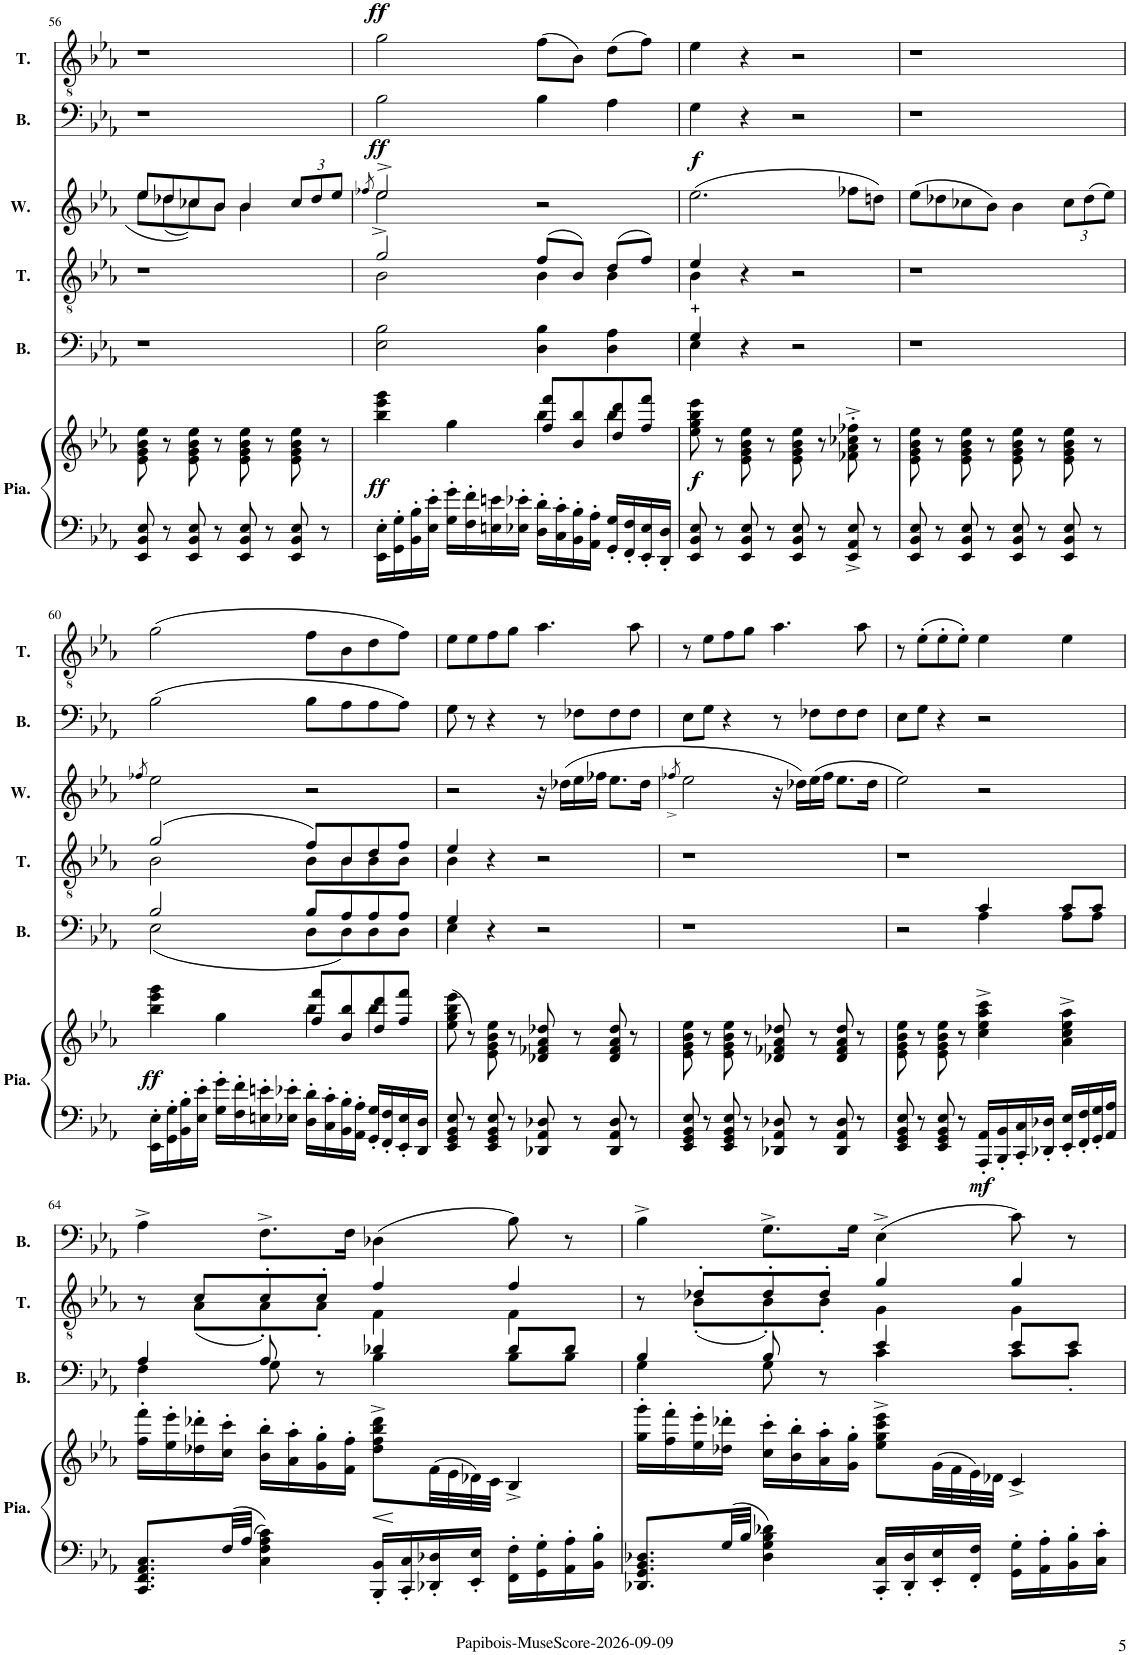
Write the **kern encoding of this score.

**kern	**kern	**dynam	**kern	**kern	**kern	**dynam	**kern	**kern	**dynam
*part6	*part6	*part6	*part5	*part4	*part3	*part3	*part2	*part1	*part1
*staff7	*staff6	*staff6/7	*staff5	*staff4	*staff3	*staff3	*staff2	*staff1	*staff1
*I"Piano	*	*	*I"Basse	*I"Ténor	*I"Femmes	*	*I"Basse	*I"Ténor	*
*I'Pia.	*	*	*I'B.	*I'T.	*	*	*I'B.	*I'T.	*
!!LO:PB:g=z
*clefF4	*clefG2	*	*clefF4	*clefGv2	*clefG2	*	*clefF4	*clefGv2	*
*k[b-e-a-]	*k[b-e-a-]	*	*k[b-e-a-]	*k[b-e-a-]	*k[b-e-a-]	*	*k[b-e-a-]	*k[b-e-a-]	*
*M4/4	*M4/4	*	*M4/4	*M4/4	*M4/4	*	*M4/4	*M4/4	*
*met(c)	*met(c)	*	*met(c)	*met(c)	*met(c)	*	*met(c)	*met(c)	*
=56	=56	=56	=56	=56	=56	=56	=56	=56	=56
*	*	*	*	*	*^	*	*	*	*
8EE-/ 8BB-/ 8E-/	8e-\ 8g\ 8b-\ 8ee-\	.	1r	1r	8ee-/L	8ee-\L	.	1r	1r	.
8r	8r	.	.	.	8dd-X/	(<8dd-\	.	.	.	.
8EE-/ 8BB-/ 8E-/	8e-\ 8g\ 8b-\ 8ee-\	.	.	.	8cc-X/	8cc-\)	.	.	.	.
8r	8r	.	.	.	8b-/J	8b-\J	.	.	.	.
8EE-/ 8BB-/ 8E-/	8e-\ 8g\ 8b-\ 8ee-\	.	.	.	4b-/	4b-\	.	.	.	.
8r	8r	.	.	.	.	.	.	.	.	.
*	*	*	*	*	*Xbrackettup	*	*	*	*	*
8EE-/ 8BB-/ 8E-/	8e-\ 8g\ 8b-\ 8ee-\	.	.	.	12cc-/L	4ryy	.	.	.	.
.	.	.	.	.	12dd-/	.	.	.	.	.
8r	8r	.	.	.	.	.	.	.	.	.
.	.	.	.	.	12ee-/J	.	.	.	.	.
=57	=57	=57	=57	=57	=57	=57	=57	=57	=57	=57
.	.	.	.	.	8qff-X/	.	.	.	.	.
*	*^	*	*^	*^	*	*	*	*	*	*
!	!	!	!LO:DY:b	!	!	!	!	!	!	!LO:DY:a	!	!	!LO:DY:a
16EE-\' 16E-\'LL	4bb-\ 4eee-\ 4ggg\	2ryy	ff	2B-\	2E-\	2g/	2B-\	2ee-^/	2ee-^\	ff	2B-\	2g\	ff
16GG\' 16G\'	.	.	.	.	.	.	.	.	.	.	.	.	.
16BB-\' 16B-\'	.	.	.	.	.	.	.	.	.	.	.	.	.
16E-\' 16e-\'JJ	.	.	.	.	.	.	.	.	.	.	.	.	.
16G\' 16g\'LL	4gg\	.	.	.	.	.	.	.	.	.	.	.	.
16F\' 16f\'	.	.	.	.	.	.	.	.	.	.	.	.	.
16En\ 16en\	.	.	.	.	.	.	.	.	.	.	.	.	.
16E-X\' 16e-X\'JJ	.	.	.	.	.	.	.	.	.	.	.	.	.
16D\' 16d\'LL	8ff/ 8fff/L	4bb-\	.	4B-\	4D\	(>8f/L	4B-\	2r	2ryy	.	4B-\	(>8f\L	.
16C\' 16c\'	.	.	.	.	.	.	.	.	.	.	.	.	.
16BB-\' 16B-\'	8b-/ 8bb-/	.	.	.	.	8B-/J)	.	.	.	.	.	8B-\J)	.
16AA-\' 16A-\'JJ	.	.	.	.	.	.	.	.	.	.	.	.	.
16GG/' 16G/'LL	8dd/ 8ddd/	4bb-\	.	4A-\	4D\	(>8d/L	4B-\	.	.	.	4A-\	(>8d\L	.
16FF/' 16F/'	.	.	.	.	.	.	.	.	.	.	.	.	.
16EE-/' 16E-/'	8ff/ 8fff/J	.	.	.	.	8f/J)	.	.	.	.	.	8f\J)	.
16DD/' 16D/'JJ	.	.	.	.	.	.	.	.	.	.	.	.	.
*	*v	*v	*	*	*	*	*	*v	*v	*	*	*	*
=58	=58	=58	=58	=58	=58	=58	=58	=58	=58	=58	=58
!	!	!LO:DY:b	!	!	!	!	!	!LO:DY:a	!	!	!
8EE-/ 8BB-/ 8E-/	8ee-\ 8gg\ 8bb-\ 8eee-\	f	4G/	4E-\	4e-/	4B-\	(>2.ee-\	f	4G\	4e-\	.
8r	8r	.	.	.	.	.	.	.	.	.	.
8EE-/ 8BB-/ 8E-/	8e-\ 8g\ 8b-\ 8ee-\	.	4r	2.ryy	4r	2.ryy	.	.	4r	4r	.
8r	8r	.	.	.	.	.	.	.	.	.	.
8EE-/ 8BB-/ 8E-/	8e-\ 8g\ 8b-\ 8ee-\	.	2r	.	2r	.	.	.	2r	2r	.
8r	8r	.	.	.	.	.	.	.	.	.	.
8EE-/^ 8AA-/^ 8E-/^	8f-X\'^ 8a-\'^ 8cc-X\'^ 8ff-X\'^	.	.	.	.	.	8ff-X\L	.	.	.	.
8r	8r	.	.	.	.	.	8ddn\J)	.	.	.	.
*	*	*	*v	*v	*	*	*	*	*	*	*
*	*	*	*	*v	*v	*	*	*	*	*
=59	=59	=59	=59	=59	=59	=59	=59	=59	=59
8EE-/ 8BB-/ 8E-/	8e-\ 8g\ 8b-\ 8ee-\	.	1r	1r	(>8ee-\L	.	1r	1r	.
8r	8r	.	.	.	8dd-X\	.	.	.	.
8EE-/ 8BB-/ 8E-/	8e-\ 8g\ 8b-\ 8ee-\	.	.	.	8cc-X\	.	.	.	.
8r	8r	.	.	.	8b-\J)	.	.	.	.
8EE-/ 8BB-/ 8E-/	8e-\ 8g\ 8b-\ 8ee-\	.	.	.	4b-\	.	.	.	.
8r	8r	.	.	.	.	.	.	.	.
8EE-/ 8BB-/ 8E-/	8e-\ 8g\ 8b-\ 8ee-\	.	.	.	12cc-\L	.	.	.	.
.	.	.	.	.	(>12dd-\	.	.	.	.
8r	8r	.	.	.	.	.	.	.	.
.	.	.	.	.	12ee-\J)	.	.	.	.
!!LO:LB:g=z
=60	=60	=60	=60	=60	=60	=60	=60	=60	=60
.	.	.	.	.	8qff-X/	.	.	.	.
*	*^	*	*^	*^	*	*	*	*	*
!	!	!	!LO:DY:b	!	!	!	!	!	!	!	!	!
16EE-\' 16E-\'LL	4bb-\ 4eee-\ 4ggg\	2ryy	ff	2B-/	(<2E-\	(>2g/	2B-\	2ee-\	.	(>2B-\	(>2g\	.
16GG\' 16G\'	.	.	.	.	.	.	.	.	.	.	.	.
16BB-\' 16B-\'	.	.	.	.	.	.	.	.	.	.	.	.
16E-\' 16e-\'JJ	.	.	.	.	.	.	.	.	.	.	.	.
16G\' 16g\'LL	4gg\	.	.	.	.	.	.	.	.	.	.	.
16F\' 16f\'	.	.	.	.	.	.	.	.	.	.	.	.
16En\' 16en\'	.	.	.	.	.	.	.	.	.	.	.	.
16E-X\' 16e-X\'JJ	.	.	.	.	.	.	.	.	.	.	.	.
16D\' 16d\'LL	8ff/ 8fff/L	4bb-\	.	8B-/L	8D\L	8f/L)	8B-\L	2r	.	8B-\L	8f\L	.
16C\' 16c\'	.	.	.	.	.	.	.	.	.	.	.	.
16BB-\' 16B-\'	8b-/ 8bb-/	.	.	8A-/	8D\)	8B-/	8B-\	.	.	8A-\	8B-\	.
16AA-\' 16A-\'JJ	.	.	.	.	.	.	.	.	.	.	.	.
16GG/' 16G/'LL	8dd/ 8ddd/	4bb-\	.	8A-/	8D\	8d/	8B-\	.	.	8A-\	8d\	.
16FF/' 16F/'	.	.	.	.	.	.	.	.	.	.	.	.
16EE-/' 16E-/'	8ff/ 8fff/J	.	.	8A-/J	8D\J	8f/J	8B-\J	.	.	8A-\J)	8f\J)	.
16DD/ 16D/JJ	.	.	.	.	.	.	.	.	.	.	.	.
*	*v	*v	*	*	*	*	*	*	*	*	*	*
=61	=61	=61	=61	=61	=61	=61	=61	=61	=61	=61	=61
8EE-/ 8GG/ 8BB-/ 8E-/	(>8ee-\ 8gg\ 8bb-\ 8eee-\	.	4G/	4E-\	4e-/	4B-\	2r	.	8G\	8e-\L	.
8r	8r)	.	.	.	.	.	.	.	8r	8e-\	.
8EE-/ 8GG/ 8BB-/ 8E-/	8e-\ 8g\ 8b-\ 8ee-\	.	4r	2.ryy	4r	2.ryy	.	.	4r	8f\	.
8r	8r	.	.	.	.	.	.	.	.	8g\J	.
8DD-X/ 8AA-/ 8D-X/	8d-X/ 8f-X/ 8a-/ 8dd-X/	.	2r	.	2r	.	16r	.	8r	4.a-\	.
.	.	.	.	.	.	.	(>16dd-X\LL	.	.	.	.
8r	8r	.	.	.	.	.	16ee-\	.	8F-X\L	.	.
.	.	.	.	.	.	.	16ff-X\JJ	.	.	.	.
8DD-/ 8AA-/ 8D-/	8d-/ 8f-/ 8a-/ 8dd-/	.	.	.	.	.	8.ee-\L	.	8F-\	.	.
8r	8r	.	.	.	.	.	.	.	8F-\J	8a-\	.
.	.	.	.	.	.	.	16dd-\Jk	.	.	.	.
*	*	*	*v	*v	*	*	*	*	*	*	*
*	*	*	*	*v	*v	*	*	*	*	*
=62	=62	=62	=62	=62	=62	=62	=62	=62	=62
.	.	.	.	.	8qff-X^/	.	.	.	.
8EE-/ 8GG/ 8BB-/ 8E-/	8e-\ 8g\ 8b-\ 8ee-\	.	1r	1r	2ee-\	.	8E-\L	8r	.
8r	8r	.	.	.	.	.	8G\J	8e-\L	.
8EE-/ 8GG/ 8BB-/ 8E-/	8e-\ 8g\ 8b-\ 8ee-\	.	.	.	.	.	4r	8f\	.
8r	8r	.	.	.	.	.	.	8g\J	.
8DD-X/ 8AA-/ 8D-X/	8d-X/ 8f-X/ 8a-/ 8dd-X/	.	.	.	16r	.	8r	4.a-\	.
.	.	.	.	.	16dd-X\LL)	.	.	.	.
8r	8r	.	.	.	(>16ee-\	.	8F-X\L	.	.
.	.	.	.	.	16ff-\JJ	.	.	.	.
8DD-/ 8AA-/ 8D-/	8d-/ 8f-/ 8a-/ 8dd-/	.	.	.	8.ee-\L	.	8F-\	.	.
8r	8r	.	.	.	.	.	8F-\J	8a-\	.
.	.	.	.	.	16dd-\Jk	.	.	.	.
=63	=63	=63	=63	=63	=63	=63	=63	=63	=63
*	*	*	*^	*	*	*	*	*	*
8EE-/ 8GG/ 8BB-/ 8E-/	8e-\ 8g\ 8b-\ 8ee-\	.	2r	2ryy	1r	2ee-\)	.	8E-\L	8r	.
8r	8r	.	.	.	.	.	.	8G\J	(>8e-'\L	.
8EE-/ 8GG/ 8BB-/ 8E-/	8e-\ 8g\ 8b-\ 8ee-\	.	.	.	.	.	.	4r	8e-'\	.
8r	8r	.	.	.	.	.	.	.	8e-'\J)	.
!	!	!LO:DY:b=2	!	!	!	!	!	!	!	!
16AAA-/' 16AA-/'LL	4cc\^ 4ee-\^ 4aa-\^ 4ccc\^	mf	4c/	4A-\	.	2r	.	2r	4e-\	.
16BBB-/' 16BB-/'	.	.	.	.	.	.	.	.	.	.
16CC/' 16C/'	.	.	.	.	.	.	.	.	.	.
16DD-X/' 16D-X/'JJ	.	.	.	.	.	.	.	.	.	.
16EE-/' 16E-/'LL	4a-\^ 4cc\^ 4ee-\^ 4aa-\^	.	8c/L	8A-\L	.	.	.	.	4e-\	.
16FF/' 16F/'	.	.	.	.	.	.	.	.	.	.
16GG/' 16G/'	.	.	8c/J	8A-\J	.	.	.	.	.	.
16AA-/ 16A-/JJ	.	.	.	.	.	.	.	.	.	.
!!LO:LB:g=z
=64	=64	=64	=64	=64	=64	=64	=64	=64	=64	=64
*	*	*	*	*	*^	*	*	*	*	*
8.CC/ 8.FF/ 8.AA-/ 8.C/L	16ff\' 16fff\'LL	.	4A-/	4F\	8r	8ryy	1r	.	4A-^\	1r	.
.	16ee-\' 16eee-\'	.	.	.	.	.	.	.	.	.	.
.	16dd-X\' 16ddd-X\'	.	.	.	8c/L	(<8A-\L	.	.	.	.	.
32F/LL	16cc\' 16ccc\'JJ	.	.	.	.	.	.	.	.	.	.
32A-/JJJ	.	.	.	.	.	.	.	.	.	.	.
4C\ 4F\ 4A-\ 4c\	16b-\' 16bb-\'LL	.	8A-/	8G\	8c'/	8A-'\)	.	.	8.F^\L	.	.
.	16a-\' 16aa-\'	.	.	.	.	.	.	.	.	.	.
.	16g\' 16gg\'	.	8r	8ryy	8c'/J	8A-'\J	.	.	.	.	.
.	16f\' 16ff\'JJ	.	.	.	.	.	.	.	16F\Jk	.	.
16BBB-/' 16BB-/'LL	8dd-\^ 8ff\^ 8bb-\^ 8ddd-\^L	.	4d-X/	4B-\	4f/	4F\	.	.	(>4D-X\	.	.
16CC/' 16C/'	.	.	.	.	.	.	.	.	.	.	.
16DD-X/' 16D-X/'	(>32f\LL	.	.	.	.	.	.	.	.	.	.
.	32e-\	.	.	.	.	.	.	.	.	.	.
16EE-/' 16E-/'JJ	32d-X\)	.	.	.	.	.	.	.	.	.	.
.	32c\JJJ	.	.	.	.	.	.	.	.	.	.
16FF\' 16F\'LL	4B-^/	.	8d-/L	8B-\L	4f/	4F\	.	.	8B-\)	.	.
16GG\' 16G\'	.	.	.	.	.	.	.	.	.	.	.
16AA-\' 16A-\'	.	.	8d-/J	8B-\J	.	.	.	.	8r	.	.
16BB-\' 16B-\'JJ	.	.	.	.	.	.	.	.	.	.	.
=65	=65	=65	=65	=65	=65	=65	=65	=65	=65	=65	=65
8.DD-X/ 8.GG/ 8.BB-/ 8.D-X/L	16gg\' 16ggg\'LL	.	4B-/	4G\	8r	8ryy	1r	.	4B-^\	1r	.
.	16ff\' 16fff\'	.	.	.	.	.	.	.	.	.	.
.	16ee-\' 16eee-\'	.	.	.	8d-X'/L	(<8B-'\L	.	.	.	.	.
32G/LL	16dd-X\' 16ddd-X\'JJ	.	.	.	.	.	.	.	.	.	.
32B-/JJJ	.	.	.	.	.	.	.	.	.	.	.
4D-\ 4G\ 4B-\ 4d-X\	16cc\' 16ccc\'LL	.	8B-/	8G\	8d-'/	8B-'\)	.	.	8.G^\L	.	.
.	16b-\' 16bb-\'	.	.	.	.	.	.	.	.	.	.
.	16a-\' 16aa-\'	.	8r	8ryy	8d-'/J	8B-'\J	.	.	.	.	.
.	16g\' 16gg\'JJ	.	.	.	.	.	.	.	16G\Jk	.	.
16CC/' 16C/'LL	8ee-\^ 8gg\^ 8ccc\^ 8eee-\^L	.	4e-/	4c\	4g/	4G\	.	.	(>4E-^\	.	.
16DD-/' 16D-/'	.	.	.	.	.	.	.	.	.	.	.
16EE-/' 16E-/'	(>32g\LL	.	.	.	.	.	.	.	.	.	.
.	32f\	.	.	.	.	.	.	.	.	.	.
16FF/' 16F/'JJ	32e-\)	.	.	.	.	.	.	.	.	.	.
.	32d-X\JJJ	.	.	.	.	.	.	.	.	.	.
16GG\' 16G\'LL	4c^/	.	8e-/L	8c\L	4g/	4G\	.	.	8c\)	.	.
16AA-\' 16A-\'	.	.	.	.	.	.	.	.	.	.	.
16BB-\' 16B-\'	.	.	8e-/J	8c'\J	.	.	.	.	8r	.	.
16C\' 16c\'JJ	.	.	.	.	.	.	.	.	.	.	.
*	*	*	*v	*v	*	*	*	*	*	*	*
*	*	*	*	*v	*v	*	*	*	*	*
=	=	=	=	=	=	=	=	=	=
*-	*-	*-	*-	*-	*-	*-	*-	*-	*-
